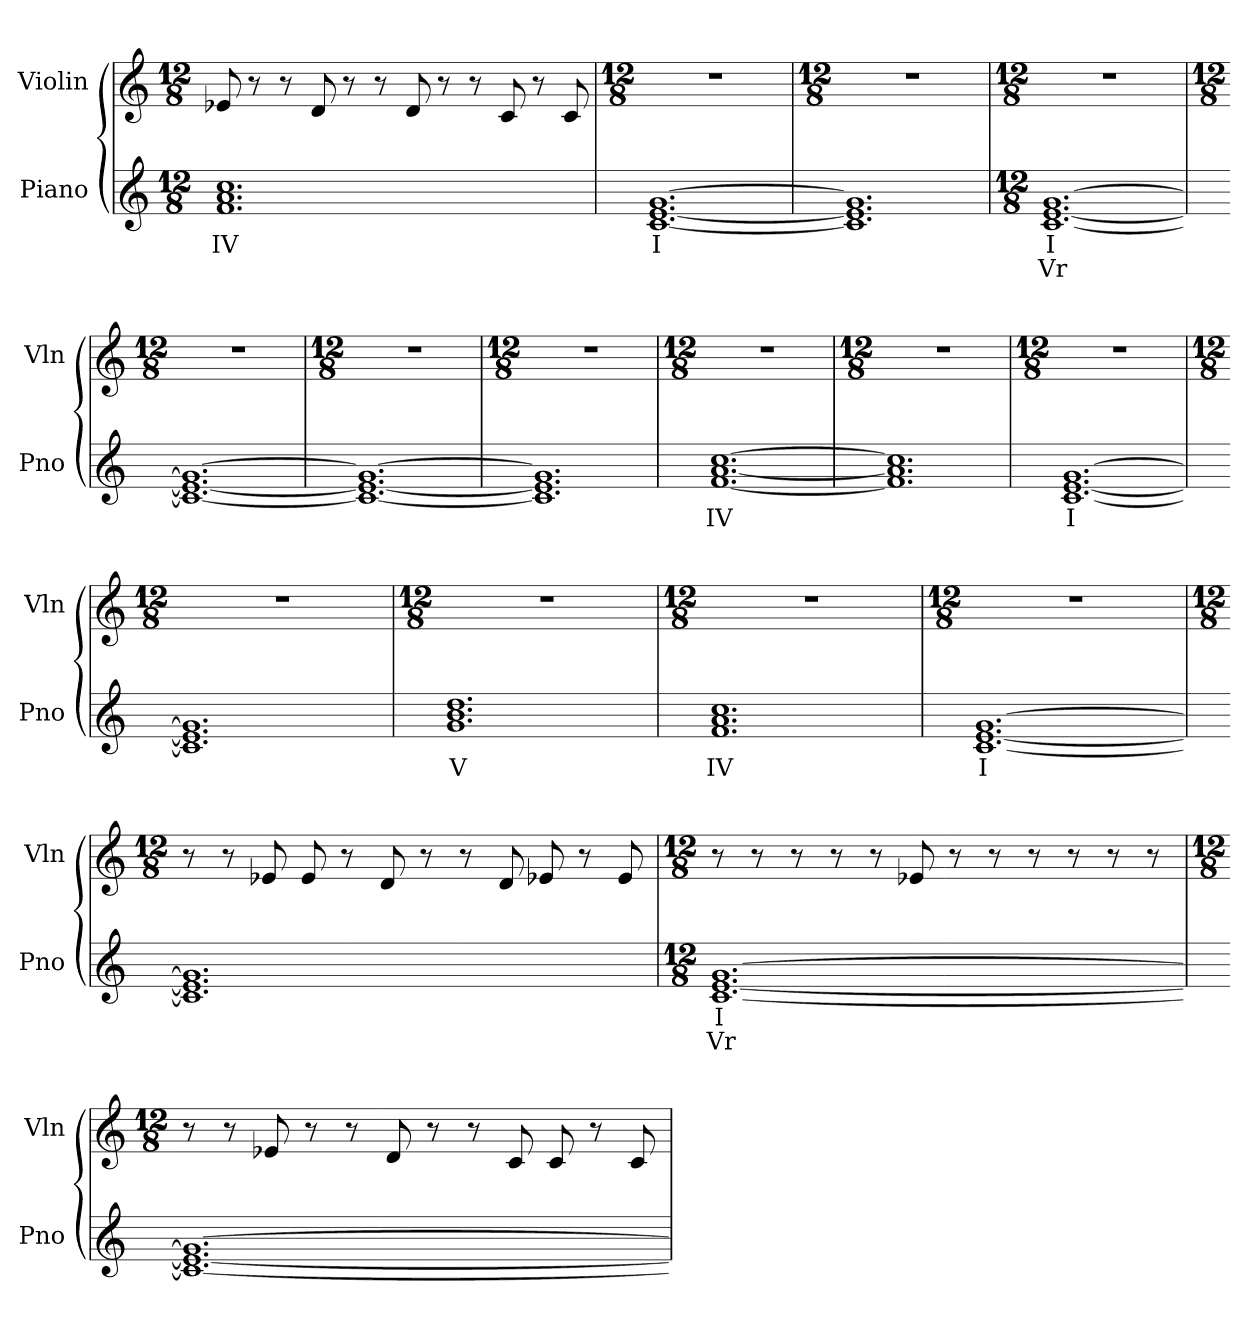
**kern	**text	**text	**kern
*part2	*part2	*part2	*part1
*staff2	*staff2	*staff2	*staff1
*I"Piano	*	*	*I"Violin
*I'Pno	*	*	*I'Vln
*k[]	*	*	*
*C:	*	*	*
*M12/8	*	*	*M12/8
=	=	=	=
1.f 1.a 1.cc	IV	.	8e-X
.	.	.	8r
.	.	.	8r
.	.	.	8d
.	.	.	8r
.	.	.	8r
.	.	.	8d
.	.	.	8r
.	.	.	8r
.	.	.	8c
.	.	.	8r
.	.	.	8c
=	=	=	=
*k[]	*	*	*
*C:	*	*	*
*	*	*	*M12/8
[1.c [1.e [1.g	I	.	1.r
=	=	=	=
*k[]	*	*	*
*C:	*	*	*
*	*	*	*M12/8
1.c] 1.e] 1.g]	.	.	1.r
=	=	=	=
*k[]	*	*	*
*C:	*	*	*
*M12/8	*	*	*M12/8
[1.c [1.e [1.g	I	Vr	1.r
=	=	=	=
*k[]	*	*	*
*C:	*	*	*
*	*	*	*M12/8
1.c_ 1.e_ 1.g_	.	.	1.r
=	=	=	=
*k[]	*	*	*
*C:	*	*	*
*	*	*	*M12/8
1.c_ 1.e_ 1.g_	.	.	1.r
=	=	=	=
*k[]	*	*	*
*C:	*	*	*
*	*	*	*M12/8
1.c] 1.e] 1.g]	.	.	1.r
=	=	=	=
*k[]	*	*	*
*C:	*	*	*
*	*	*	*M12/8
[1.f [1.a [1.cc	IV	.	1.r
=	=	=	=
*k[]	*	*	*
*C:	*	*	*
*	*	*	*M12/8
1.f] 1.a] 1.cc]	.	.	1.r
=	=	=	=
*k[]	*	*	*
*C:	*	*	*
*	*	*	*M12/8
[1.c [1.e [1.g	I	.	1.r
=	=	=	=
*k[]	*	*	*
*C:	*	*	*
*	*	*	*M12/8
1.c] 1.e] 1.g]	.	.	1.r
=	=	=	=
*k[]	*	*	*
*C:	*	*	*
*	*	*	*M12/8
1.g 1.b 1.dd	V	.	1.r
=	=	=	=
*k[]	*	*	*
*C:	*	*	*
*	*	*	*M12/8
1.f 1.a 1.cc	IV	.	1.r
=	=	=	=
*k[]	*	*	*
*C:	*	*	*
*	*	*	*M12/8
[1.c [1.e [1.g	I	.	1.r
=	=	=	=
*k[]	*	*	*
*C:	*	*	*
*	*	*	*M12/8
1.c] 1.e] 1.g]	.	.	8r
.	.	.	8r
.	.	.	8e-X
.	.	.	8e-
.	.	.	8r
.	.	.	8d
.	.	.	8r
.	.	.	8r
.	.	.	8d
.	.	.	8e-X
.	.	.	8r
.	.	.	8e-
=	=	=	=
*k[]	*	*	*
*C:	*	*	*
*M12/8	*	*	*M12/8
[1.c [1.e [1.g	I	Vr	8r
.	.	.	8r
.	.	.	8r
.	.	.	8r
.	.	.	8r
.	.	.	8e-X
.	.	.	8r
.	.	.	8r
.	.	.	8r
.	.	.	8r
.	.	.	8r
.	.	.	8r
=	=	=	=
*k[]	*	*	*
*C:	*	*	*
*	*	*	*M12/8
1.c_ 1.e_ 1.g_	.	.	8r
.	.	.	8r
.	.	.	8e-X
.	.	.	8r
.	.	.	8r
.	.	.	8d
.	.	.	8r
.	.	.	8r
.	.	.	8c
.	.	.	8c
.	.	.	8r
.	.	.	8c
=	=	=	=
*-	*-	*-	*-
